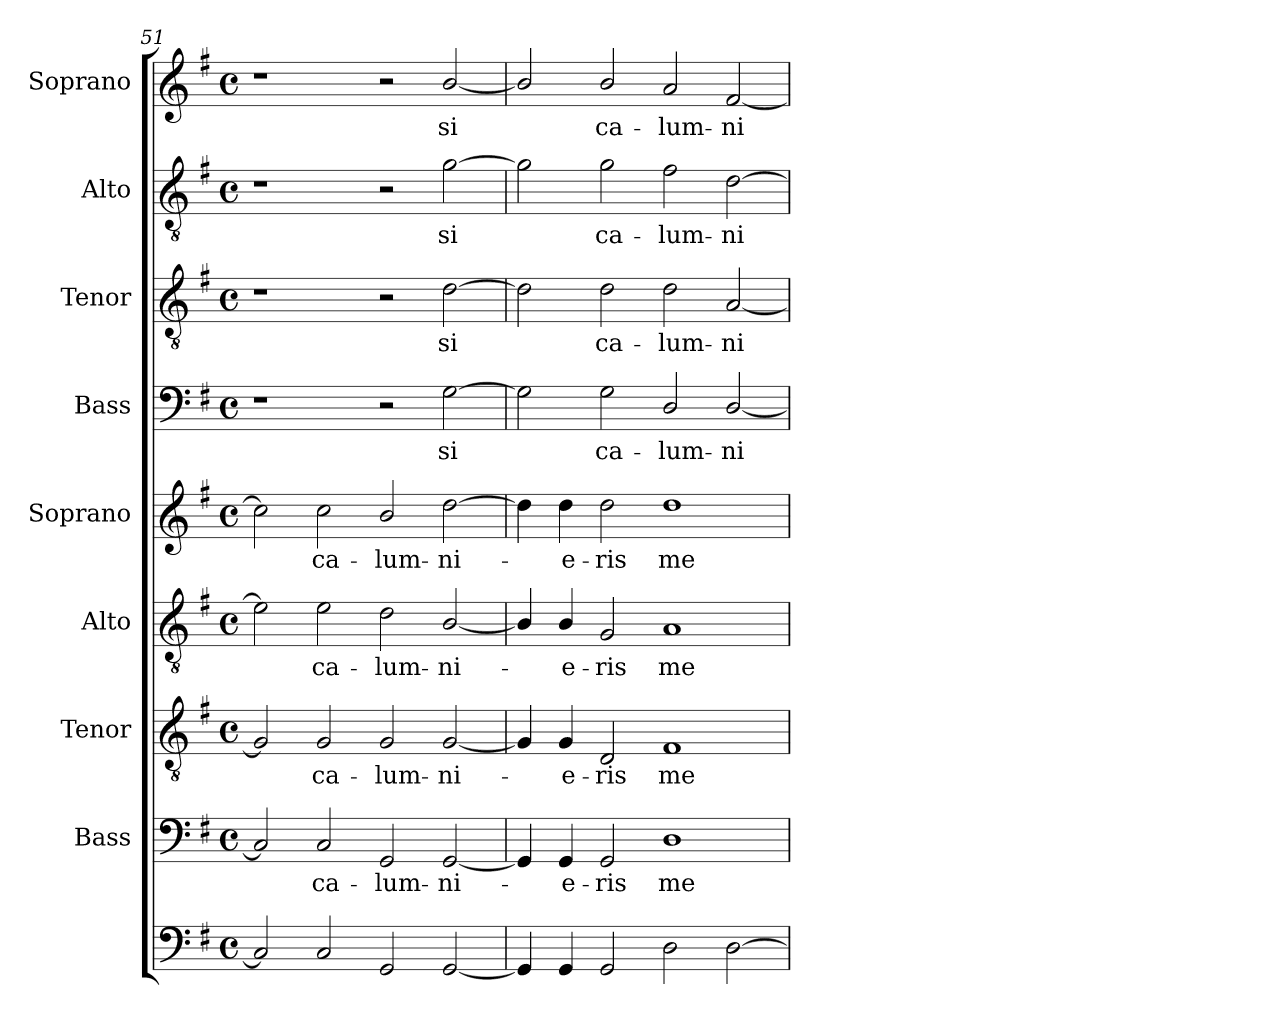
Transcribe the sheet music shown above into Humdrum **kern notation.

**kern	**kern	**text	**kern	**text	**kern	**text	**kern	**text	**kern	**text	**kern	**text	**kern	**text	**kern	**text
*part9	*part8	*part8	*part7	*part7	*part6	*part6	*part5	*part5	*part4	*part4	*part3	*part3	*part2	*part2	*part1	*part1
*staff9	*staff8	*staff8	*staff7	*staff7	*staff6	*staff6	*staff5	*staff5	*staff4	*staff4	*staff3	*staff3	*staff2	*staff2	*staff1	*staff1
*I""Violón y contrabajo"	*I"Bass	*	*I"Tenor	*	*I"Alto	*	*I"Soprano	*	*I"Bass	*	*I"Tenor	*	*I"Alto	*	*I"Soprano	*
*I'Cont.	*I'B.	*	*I'T.	*	*I'A.	*	*I'S.	*	*I'B.	*	*I'T.	*	*I'A.	*	*I'S.	*
*clefF4	*clefF4	*	*clefGv2	*	*clefGv2	*	*clefG2	*	*clefF4	*	*clefGv2	*	*clefGv2	*	*clefG2	*
*	*	*	*ITrd7c12	*	*ITrd7c12	*	*	*	*	*	*ITrd7c12	*	*ITrd7c12	*	*	*
*k[f#]	*k[f#]	*	*k[f#]	*	*k[f#]	*	*k[f#]	*	*k[f#]	*	*k[f#]	*	*k[f#]	*	*k[f#]	*
*G:	*G:	*	*G:	*	*G:	*	*G:	*	*G:	*	*G:	*	*G:	*	*G:	*
*M4/4	*M4/4	*	*M4/4	*	*M4/4	*	*M4/4	*	*M4/4	*	*M4/4	*	*M4/4	*	*M4/4	*
*met(c)	*met(c)	*	*met(c)	*	*met(c)	*	*met(c)	*	*met(c)	*	*met(c)	*	*met(c)	*	*met(c)	*
=51	=51	=51	=51	=51	=51	=51	=51	=51	=51	=51	=51	=51	=51	=51	=51	=51
2Ci/]	2Ci/]	.	2GGi/]	.	2Ei\]	.	2cci\]	.	1r	.	1r	.	1r	.	1r	.
!	!	!LO:LY:b:color=#000000	!	!	!	!	!	!	!	!	!	!	!	!	!	!
!	!	!	!	!LO:LY:b:color=#000000	!	!	!	!	!	!	!	!	!	!	!	!
!	!	!	!	!	!	!LO:LY:b:color=#000000	!	!	!	!	!	!	!	!	!	!
!	!	!	!	!	!	!	!	!LO:LY:b:color=#000000	!	!	!	!	!	!	!	!
2Ci/	2Ci/	ca-	2GGi/	ca-	2Ei\	ca-	2cci\	ca-	.	.	.	.	.	.	.	.
!	!	!LO:LY:b:color=#000000	!	!	!	!	!	!	!	!	!	!	!	!	!	!
!	!	!	!	!LO:LY:b:color=#000000	!	!	!	!	!	!	!	!	!	!	!	!
!	!	!	!	!	!	!LO:LY:b:color=#000000	!	!	!	!	!	!	!	!	!	!
!	!	!	!	!	!	!	!	!LO:LY:b:color=#000000	!	!	!	!	!	!	!	!
2GGi/	2GGi/	-lum-	2GGi/	-lum-	2Di\	-lum-	2bi/	-lum-	2r	.	2r	.	2r	.	2r	.
!	!	!LO:LY:b:color=#000000	!	!	!	!	!	!	!	!	!	!	!	!	!	!
!	!	!	!	!LO:LY:b:color=#000000	!	!	!	!	!	!	!	!	!	!	!	!
!	!	!	!	!	!	!LO:LY:b:color=#000000	!	!	!	!	!	!	!	!	!	!
!	!	!	!	!	!	!	!	!LO:LY:b:color=#000000	!	!	!	!	!	!	!	!
!	!	!	!	!	!	!	!	!	!	!LO:LY:b:color=#000000	!	!	!	!	!	!
!	!	!	!	!	!	!	!	!	!	!	!	!LO:LY:b:color=#000000	!	!	!	!
!	!	!	!	!	!	!	!	!	!	!	!	!	!	!LO:LY:b:color=#000000	!	!
!	!	!	!	!	!	!	!	!	!	!	!	!	!	!	!	!LO:LY:b:color=#000000
[2GGi/	[2GGi/	-ni-	[2GGi/	-ni-	[2BBi/	-ni-	[2ddi\	-ni-	[2Gi\	si	[2Di\	si	[2Gi\	si	[2bi/	si
=52	=52	=52	=52	=52	=52	=52	=52	=52	=52	=52	=52	=52	=52	=52	=52	=52
4GGi/]	4GGi/]	.	4GGi/]	.	4BBi/]	.	4ddi\]	.	2Gi\]	.	2Di\]	.	2Gi\]	.	2bi/]	.
!	!	!LO:LY:b:color=#000000	!	!	!	!	!	!	!	!	!	!	!	!	!	!
!	!	!	!	!LO:LY:b:color=#000000	!	!	!	!	!	!	!	!	!	!	!	!
!	!	!	!	!	!	!LO:LY:b:color=#000000	!	!	!	!	!	!	!	!	!	!
!	!	!	!	!	!	!	!	!LO:LY:b:color=#000000	!	!	!	!	!	!	!	!
4GGi/	4GGi/	-e-	4GGi/	-e-	4BBi/	-e-	4ddi\	-e-	.	.	.	.	.	.	.	.
!	!	!LO:LY:b:color=#000000	!	!	!	!	!	!	!	!	!	!	!	!	!	!
!	!	!	!	!LO:LY:b:color=#000000	!	!	!	!	!	!	!	!	!	!	!	!
!	!	!	!	!	!	!LO:LY:b:color=#000000	!	!	!	!	!	!	!	!	!	!
!	!	!	!	!	!	!	!	!LO:LY:b:color=#000000	!	!	!	!	!	!	!	!
!	!	!	!	!	!	!	!	!	!	!LO:LY:b:color=#000000	!	!	!	!	!	!
!	!	!	!	!	!	!	!	!	!	!	!	!LO:LY:b:color=#000000	!	!	!	!
!	!	!	!	!	!	!	!	!	!	!	!	!	!	!LO:LY:b:color=#000000	!	!
!	!	!	!	!	!	!	!	!	!	!	!	!	!	!	!	!LO:LY:b:color=#000000
2GGi/	2GGi/	-ris	2DDi/	-ris	2GGi/	-ris	2ddi\	-ris	2Gi\	ca-	2Di\	ca-	2Gi\	ca-	2bi/	ca-
!	!	!LO:LY:b:color=#000000	!	!	!	!	!	!	!	!	!	!	!	!	!	!
!	!	!	!	!LO:LY:b:color=#000000	!	!	!	!	!	!	!	!	!	!	!	!
!	!	!	!	!	!	!LO:LY:b:color=#000000	!	!	!	!	!	!	!	!	!	!
!	!	!	!	!	!	!	!	!LO:LY:b:color=#000000	!	!	!	!	!	!	!	!
!	!	!	!	!	!	!	!	!	!	!LO:LY:b:color=#000000	!	!	!	!	!	!
!	!	!	!	!	!	!	!	!	!	!	!	!LO:LY:b:color=#000000	!	!	!	!
!	!	!	!	!	!	!	!	!	!	!	!	!	!	!LO:LY:b:color=#000000	!	!
!	!	!	!	!	!	!	!	!	!	!	!	!	!	!	!	!LO:LY:b:color=#000000
2Di\	1Di	me	1FF#i	me	1AAi	me	1ddi	me	2Di/	-lum-	2Di\	-lum-	2F#i\	-lum-	2ai/	-lum-
!	!	!	!	!	!	!	!	!	!	!LO:LY:b:color=#000000	!	!	!	!	!	!
!	!	!	!	!	!	!	!	!	!	!	!	!LO:LY:b:color=#000000	!	!	!	!
!	!	!	!	!	!	!	!	!	!	!	!	!	!	!LO:LY:b:color=#000000	!	!
!	!	!	!	!	!	!	!	!	!	!	!	!	!	!	!	!LO:LY:b:color=#000000
[2Di\	.	.	.	.	.	.	.	.	[2Di/	-ni-	[2AAi/	-ni-	[2Di\	-ni-	[2f#i/	-ni-
=	=	=	=	=	=	=	=	=	=	=	=	=	=	=	=	=
*-	*-	*-	*-	*-	*-	*-	*-	*-	*-	*-	*-	*-	*-	*-	*-	*-
